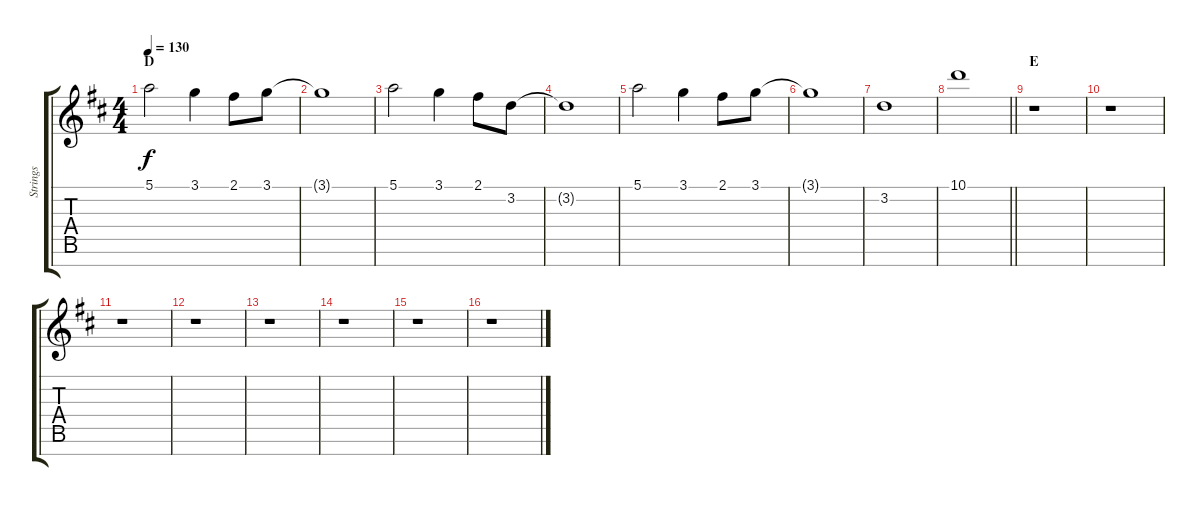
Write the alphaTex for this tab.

\track ("Strings" "Strings") {instrument stringensemble1}
\staff {score tabs}
\tuning (E5 B4 G4 D4 A3 E3 B2) {hide}
\ts (4 4)
\section ("" "D")
\tempo 130
\clef g2
\ks d
5.1.2{dy f} 3.1.4 2.1.8 3.1.8 |
3.1{t}.1 |
5.1.2 3.1.4 2.1.8 3.2.8 |
3.2{t}.1 |
5.1.2 3.1.4 2.1.8 3.1.8 |
3.1{t}.1 |
3.2.1 |
\barLineRight lightlight
10.1.1 |
\section ("" "E")
r.1 |
r.1 |
r.1 |
r.1 |
r.1 |
r.1 |
r.1 |
r.1
